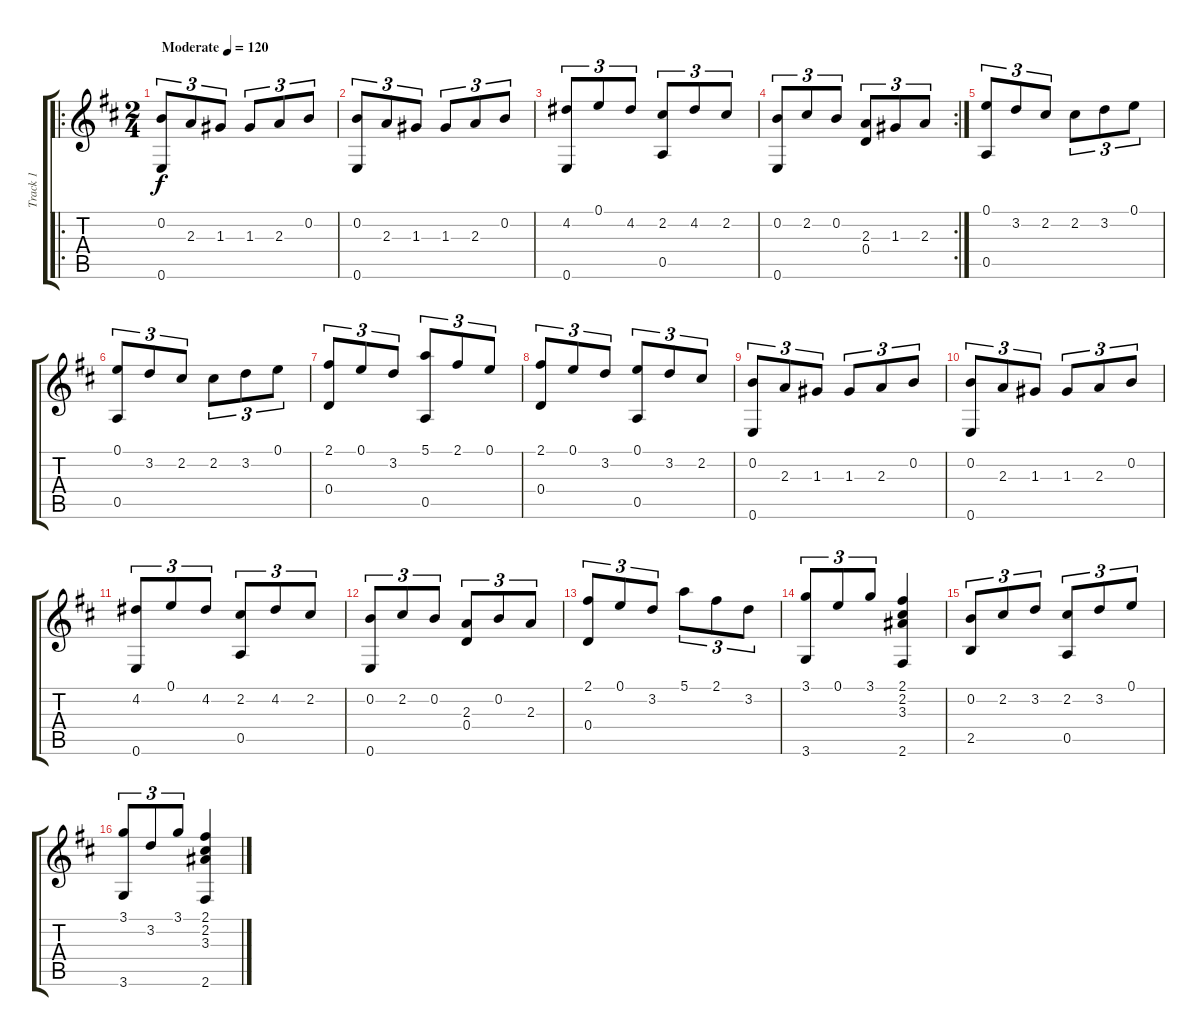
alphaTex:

\track ("Track 1" "Track 1") {instrument acousticguitarsteel}
\staff {score tabs}
\tuning (E4 B3 G3 D3 A2 E2) {hide}
\ro
\ts (2 4)
\tempo (120 "Moderate")
\clef g2
\ks d
(0.2 0.6).8{tu (3 2) dy f instrument acousticguitarsteel} 2.3.8{tu (3 2)} 1.3.8{tu (3 2)} 1.3.8{tu (3 2)} 2.3.8{tu (3 2)} 0.2.8{tu (3 2)} |
(0.2 0.6).8{tu (3 2)} 2.3.8{tu (3 2)} 1.3.8{tu (3 2)} 1.3.8{tu (3 2)} 2.3.8{tu (3 2)} 0.2.8{tu (3 2)} |
(4.2 0.6).8{tu (3 2)} 0.1.8{tu (3 2)} 4.2.8{tu (3 2)} (2.2 0.5).8{tu (3 2)} 4.2.8{tu (3 2)} 2.2.8{tu (3 2)} |
\rc 2
(0.2 0.6).8{tu (3 2)} 2.2.8{tu (3 2)} 0.2.8{tu (3 2)} (2.3 0.4).8{tu (3 2)} 1.3.8{tu (3 2)} 2.3.8{tu (3 2)} |
(0.1 0.5).8{tu (3 2)} 3.2.8{tu (3 2)} 2.2.8{tu (3 2)} 2.2.8{tu (3 2)} 3.2.8{tu (3 2)} 0.1.8{tu (3 2)} |
(0.1 0.5).8{tu (3 2)} 3.2.8{tu (3 2)} 2.2.8{tu (3 2)} 2.2.8{tu (3 2)} 3.2.8{tu (3 2)} 0.1.8{tu (3 2)} |
(2.1 0.4).8{tu (3 2)} 0.1.8{tu (3 2)} 3.2.8{tu (3 2)} (5.1 0.5).8{tu (3 2)} 2.1.8{tu (3 2)} 0.1.8{tu (3 2)} |
(2.1 0.4).8{tu (3 2)} 0.1.8{tu (3 2)} 3.2.8{tu (3 2)} (0.1 0.5).8{tu (3 2)} 3.2.8{tu (3 2)} 2.2.8{tu (3 2)} |
(0.2 0.6).8{tu (3 2)} 2.3.8{tu (3 2)} 1.3.8{tu (3 2)} 1.3.8{tu (3 2)} 2.3.8{tu (3 2)} 0.2.8{tu (3 2)} |
(0.2 0.6).8{tu (3 2)} 2.3.8{tu (3 2)} 1.3.8{tu (3 2)} 1.3.8{tu (3 2)} 2.3.8{tu (3 2)} 0.2.8{tu (3 2)} |
(4.2 0.6).8{tu (3 2)} 0.1.8{tu (3 2)} 4.2.8{tu (3 2)} (2.2 0.5).8{tu (3 2)} 4.2.8{tu (3 2)} 2.2.8{tu (3 2)} |
(0.2 0.6).8{tu (3 2)} 2.2.8{tu (3 2)} 0.2.8{tu (3 2)} (2.3 0.4).8{tu (3 2)} 0.2.8{tu (3 2)} 2.3.8{tu (3 2)} |
(2.1 0.4).8{tu (3 2)} 0.1.8{tu (3 2)} 3.2.8{tu (3 2)} 5.1.8{tu (3 2)} 2.1.8{tu (3 2)} 3.2.8{tu (3 2)} |
(3.1 3.6).8{tu (3 2)} 0.1.8{tu (3 2)} 3.1.8{tu (3 2)} (2.1 2.2 3.3 2.6).4 |
(0.2 2.5).8{tu (3 2)} 2.2.8{tu (3 2)} 3.2.8{tu (3 2)} (2.2 0.5).8{tu (3 2)} 3.2.8{tu (3 2)} 0.1.8{tu (3 2)} |
(3.1 3.6).8{tu (3 2)} 3.2.8{tu (3 2)} 3.1.8{tu (3 2)} (2.1 2.2 3.3 2.6).4
